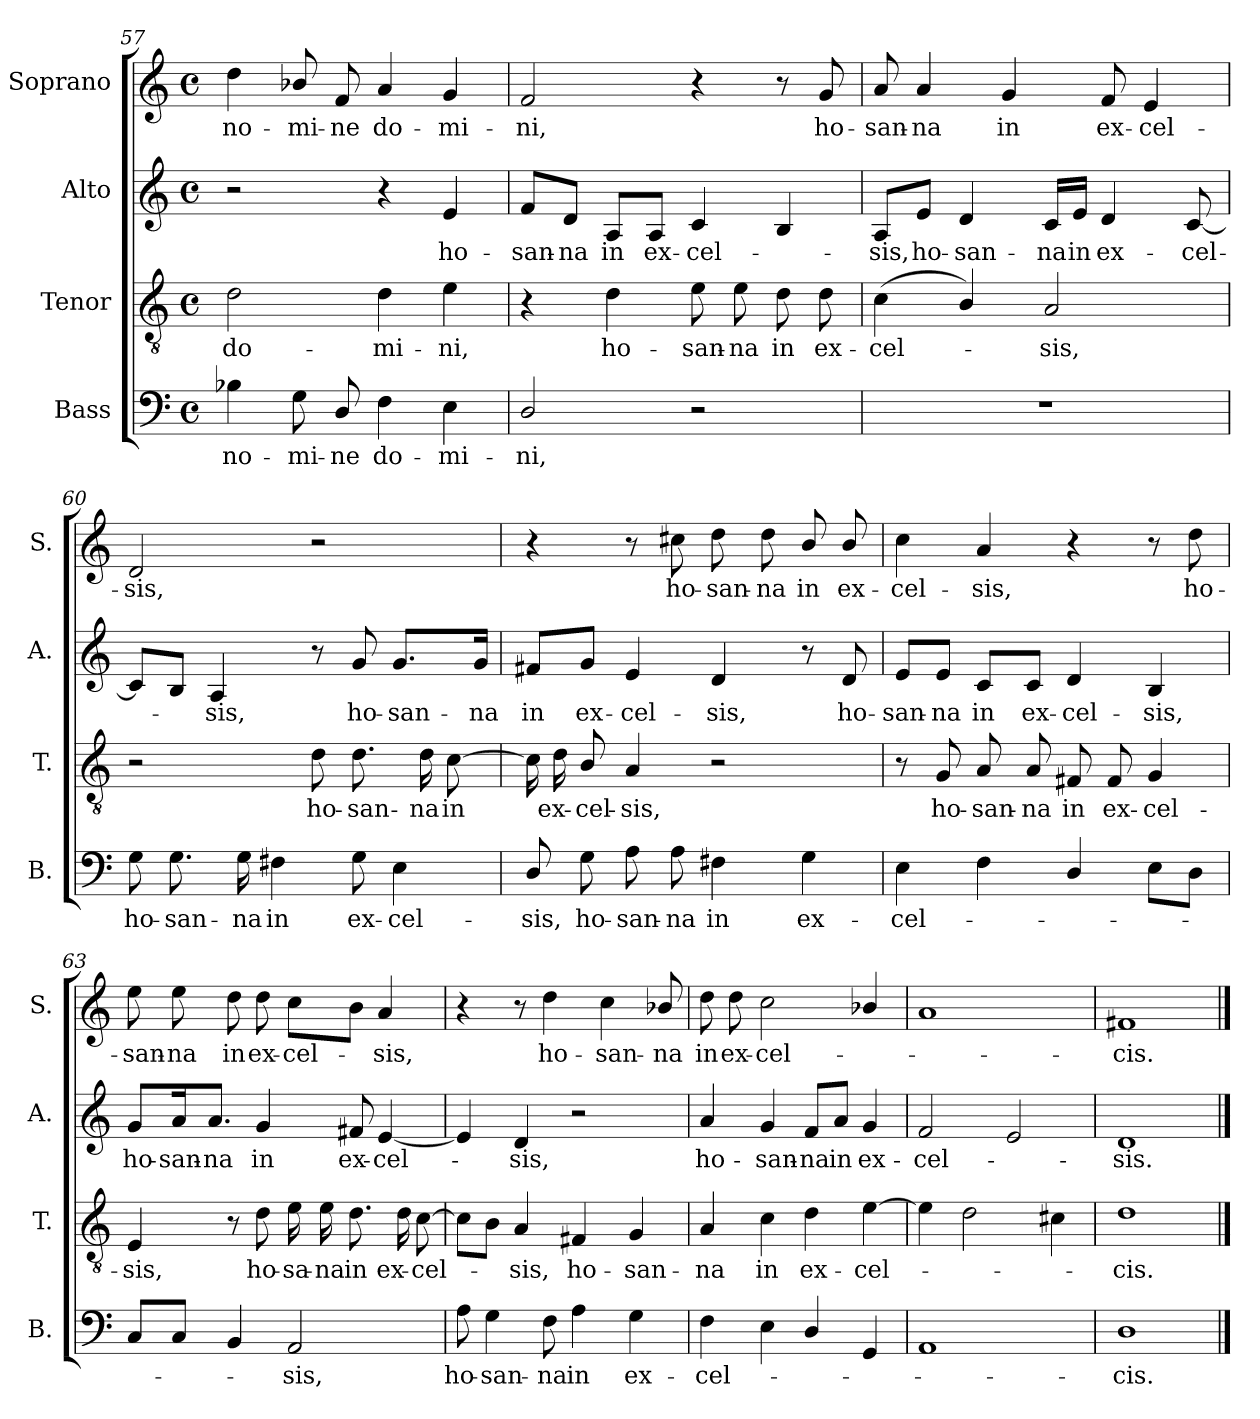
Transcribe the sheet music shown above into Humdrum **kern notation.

**kern	**text	**kern	**text	**kern	**text	**kern	**text
*part4	*part4	*part3	*part3	*part2	*part2	*part1	*part1
*staff4	*staff4	*staff3	*staff3	*staff2	*staff2	*staff1	*staff1
*I"Bass	*	*I"Tenor	*	*I"Alto	*	*I"Soprano	*
*I'B.	*	*I'T.	*	*I'A.	*	*I'S.	*
*clefF4	*	*clefGv2	*	*clefG2	*	*clefG2	*
*	*	*ITrd7c12	*	*	*	*	*
*k[]	*	*k[]	*	*k[]	*	*k[]	*
*M4/4	*	*M4/4	*	*M4/4	*	*M4/4	*
*met(c)	*	*met(c)	*	*met(c)	*	*met(c)	*
=57	=57	=57	=57	=57	=57	=57	=57
!	!LO:LY:b	!	!LO:LY:b	!	!	!	!LO:LY:b
4B-X\	no-	2D\	do-	2r	.	4dd\	no-
!	!LO:LY:b	!	!	!	!	!	!LO:LY:b
8G\	-mi-	.	.	.	.	8b-X/	-mi-
!	!LO:LY:b	!	!	!	!	!	!LO:LY:b
8D/	-ne	.	.	.	.	8f/	-ne
!	!LO:LY:b	!	!LO:LY:b	!	!	!	!LO:LY:b
4F\	do-	4D\	-mi-	4r	.	4a/	do-
!	!LO:LY:b	!	!LO:LY:b	!	!LO:LY:b	!	!LO:LY:b
4E\	-mi-	4E\	-ni,	4e/	ho-	4g/	-mi-
=58	=58	=58	=58	=58	=58	=58	=58
!	!LO:LY:b	!	!	!	!LO:LY:b	!	!LO:LY:b
2D/	-ni,	4r	.	8f/L	-san-	2f/	-ni,
!	!	!	!	!	!LO:LY:b	!	!
.	.	.	.	8d/J	-na	.	.
!	!	!	!LO:LY:b	!	!LO:LY:b	!	!
.	.	4D\	ho-	8A/L	in	.	.
!	!	!	!	!	!LO:LY:b	!	!
.	.	.	.	8A/J	ex-	.	.
!	!	!	!LO:LY:b	!	!LO:LY:b	!	!
2r	.	8E\	-san-	4c/	-cel-	4r	.
!	!	!	!LO:LY:b	!	!	!	!
.	.	8E\	-na	.	.	.	.
!	!	!	!LO:LY:b	!	!	!	!
.	.	8D\	in	4B/	.	8r	.
!	!	!	!LO:LY:b	!	!	!	!LO:LY:b
.	.	8D\	ex-	.	.	8g/	ho-
=59	=59	=59	=59	=59	=59	=59	=59
!	!	!	!LO:LY:b	!	!LO:LY:b	!	!LO:LY:b
1r	.	(>4C\	-cel-	8A/L	-sis,	8a/	-san-
!	!	!	!	!	!LO:LY:b	!	!LO:LY:b
.	.	.	.	8e/J	ho-	4a/	-na
!	!	!	!	!	!LO:LY:b	!	!
.	.	4BB/)	.	4d/	-san-	.	.
!	!	!	!	!	!	!	!LO:LY:b
.	.	.	.	.	.	4g/	in
!	!	!	!LO:LY:b	!	!LO:LY:b	!	!
.	.	2AA/	-sis,	16c/LL	-na	.	.
!	!	!	!	!	!LO:LY:b	!	!
.	.	.	.	16e/JJ	in	.	.
!	!	!	!	!	!LO:LY:b	!	!LO:LY:b
.	.	.	.	4d/	ex-	8f/	ex-
!	!	!	!	!	!	!	!LO:LY:b
.	.	.	.	.	.	4e/	-cel-
!	!	!	!	!	!LO:LY:b	!	!
.	.	.	.	[8c/	-cel-	.	.
=60	=60	=60	=60	=60	=60	=60	=60
!	!LO:LY:b	!	!	!	!	!	!LO:LY:b
8G\	ho-	2r	.	8c/L]	.	2d/	-sis,
!	!LO:LY:b	!	!	!	!	!	!
8.G\	-san-	.	.	8B/J	.	.	.
!	!	!	!	!	!LO:LY:b	!	!
.	.	.	.	4A/	-sis,	.	.
!	!LO:LY:b	!	!	!	!	!	!
16G\	-na	.	.	.	.	.	.
!	!LO:LY:b	!	!	!	!	!	!
4F#X\	in	.	.	.	.	.	.
!	!	!	!LO:LY:b	!	!	!	!
.	.	8D\	ho-	8r	.	2r	.
!	!LO:LY:b	!	!LO:LY:b	!	!LO:LY:b	!	!
8G\	ex-	8.D\	-san-	8g/	ho-	.	.
!	!LO:LY:b	!	!	!	!LO:LY:b	!	!
4E\	-cel-	.	.	8.g/L	-san-	.	.
!	!	!	!LO:LY:b	!	!	!	!
.	.	16D\	-na	.	.	.	.
!	!	!	!LO:LY:b	!	!	!	!
.	.	[8C\	in	.	.	.	.
!	!	!	!	!	!LO:LY:b	!	!
.	.	.	.	16g/Jk	-na	.	.
=61	=61	=61	=61	=61	=61	=61	=61
!	!LO:LY:b	!	!	!	!LO:LY:b	!	!
8D/	-sis,	16C\]	.	8f#X/L	in	4r	.
!	!	!	!LO:LY:b	!	!	!	!
.	.	16D\	ex-	.	.	.	.
!	!LO:LY:b	!	!LO:LY:b	!	!LO:LY:b	!	!
8G\	ho-	8BB/	-cel-	8g/J	ex-	.	.
!	!LO:LY:b	!	!LO:LY:b	!	!LO:LY:b	!	!
8A\	-san-	4AA/	-sis,	4e/	-cel-	8r	.
!	!LO:LY:b	!	!	!	!	!	!LO:LY:b
8A\	-na	.	.	.	.	8cc#X\	ho-
!	!LO:LY:b	!	!	!	!LO:LY:b	!	!LO:LY:b
4F#X\	in	2r	.	4d/	-sis,	8dd\	-san-
!	!	!	!	!	!	!	!LO:LY:b
.	.	.	.	.	.	8dd\	-na
!	!LO:LY:b	!	!	!	!	!	!LO:LY:b
4G\	ex-	.	.	8r	.	8b/	in
!	!	!	!	!	!LO:LY:b	!	!LO:LY:b
.	.	.	.	8d/	ho-	8b/	ex-
=62	=62	=62	=62	=62	=62	=62	=62
!	!LO:LY:b	!	!	!	!LO:LY:b	!	!LO:LY:b
4E\	-cel-	8r	.	8e/L	-san-	4cc\	-cel-
!	!	!	!LO:LY:b	!	!LO:LY:b	!	!
.	.	8GG/	ho-	8e/J	-na	.	.
!	!	!	!LO:LY:b	!	!LO:LY:b	!	!LO:LY:b
4F\	.	8AA/	-san-	8c/L	in	4a/	-sis,
!	!	!	!LO:LY:b	!	!LO:LY:b	!	!
.	.	8AA/	-na	8c/J	ex-	.	.
!	!	!	!LO:LY:b	!	!LO:LY:b	!	!
4D/	.	8FF#X/	in	4d/	-cel-	4r	.
!	!	!	!LO:LY:b	!	!	!	!
.	.	8FF#/	ex-	.	.	.	.
!	!	!	!LO:LY:b	!	!LO:LY:b	!	!
8E\L	.	4GG/	-cel-	4B/	-sis,	8r	.
!	!	!	!	!	!	!	!LO:LY:b
8D\J	.	.	.	.	.	8dd\	ho-
=63	=63	=63	=63	=63	=63	=63	=63
!	!	!	!LO:LY:b	!	!LO:LY:b	!	!LO:LY:b
8C/L	.	4EE/	-sis,	8g/L	ho-	8ee\	-san-
!	!	!	!	!	!LO:LY:b	!	!LO:LY:b
8C/J	.	.	.	16a/K	-san-	8ee\	-na
!	!	!	!	!	!LO:LY:b	!	!
.	.	.	.	8.a/J	-na	.	.
!	!	!	!	!	!	!	!LO:LY:b
4BB/	.	8r	.	.	.	8dd\	in
!	!	!	!LO:LY:b	!	!LO:LY:b	!	!LO:LY:b
.	.	8D\	ho-	4g/	in	8dd\	ex-
!	!LO:LY:b	!	!LO:LY:b	!	!	!	!LO:LY:b
2AA/	-sis,	16E\	-sa-	.	.	8cc\L	-cel-
!	!	!	!LO:LY:b	!	!	!	!
.	.	16E\	-na	.	.	.	.
!	!	!	!LO:LY:b	!	!LO:LY:b	!	!
.	.	8.D\	in	8f#X/	ex-	8b\J	.
!	!	!	!	!	!LO:LY:b	!	!LO:LY:b
.	.	.	.	[4e/	-cel-	4a/	-sis,
!	!	!	!LO:LY:b	!	!	!	!
.	.	16D\	ex-	.	.	.	.
!	!	!	!LO:LY:b	!	!	!	!
.	.	[8C\	-cel-	.	.	.	.
=64	=64	=64	=64	=64	=64	=64	=64
!	!LO:LY:b	!	!	!	!	!	!
8A\	ho-	8C\L]	.	4e/]	.	4r	.
!	!LO:LY:b	!	!	!	!	!	!
4G\	-san-	8BB\J	.	.	.	.	.
!	!	!	!LO:LY:b	!	!LO:LY:b	!	!
.	.	4AA/	-sis,	4d/	-sis,	8r	.
!	!LO:LY:b	!	!	!	!	!	!LO:LY:b
8F\	-na	.	.	.	.	4dd\	ho-
!	!LO:LY:b	!	!LO:LY:b	!	!	!	!
4A\	in	4FF#X/	ho-	2r	.	.	.
!	!	!	!	!	!	!	!LO:LY:b
.	.	.	.	.	.	4cc\	-san-
!	!LO:LY:b	!	!LO:LY:b	!	!	!	!
4G\	ex-	4GG/	-san-	.	.	.	.
!	!	!	!	!	!	!	!LO:LY:b
.	.	.	.	.	.	8b-X/	-na
=65	=65	=65	=65	=65	=65	=65	=65
!	!LO:LY:b	!	!LO:LY:b	!	!LO:LY:b	!	!LO:LY:b
4F\	-cel-	4AA/	-na	4a/	ho-	8dd\	in
!	!	!	!	!	!	!	!LO:LY:b
.	.	.	.	.	.	8dd\	ex-
!	!	!	!LO:LY:b	!	!LO:LY:b	!	!LO:LY:b
4E\	.	4C\	in	4g/	-san-	2cc\	-cel-
!	!	!	!LO:LY:b	!	!LO:LY:b	!	!
4D/	.	4D\	ex-	8f/L	-na	.	.
!	!	!	!	!	!LO:LY:b	!	!
.	.	.	.	8a/J	in	.	.
!	!	!	!LO:LY:b	!	!LO:LY:b	!	!
4GG/	.	[4E\	-cel-	4g/	ex-	4b-X/	.
=66	=66	=66	=66	=66	=66	=66	=66
!	!	!	!	!	!LO:LY:b	!	!
1AA	.	4E\]	.	2f/	-cel-	1a	.
.	.	2D\	.	.	.	.	.
.	.	.	.	2e/	.	.	.
.	.	4C#X\	.	.	.	.	.
=67	=67	=67	=67	=67	=67	=67	=67
!	!LO:LY:b	!	!LO:LY:b	!	!LO:LY:b	!	!LO:LY:b
1D	-cis.	1D	-cis.	1d	-sis.	1f#X	-cis.
==	==	==	==	==	==	==	==
*-	*-	*-	*-	*-	*-	*-	*-
